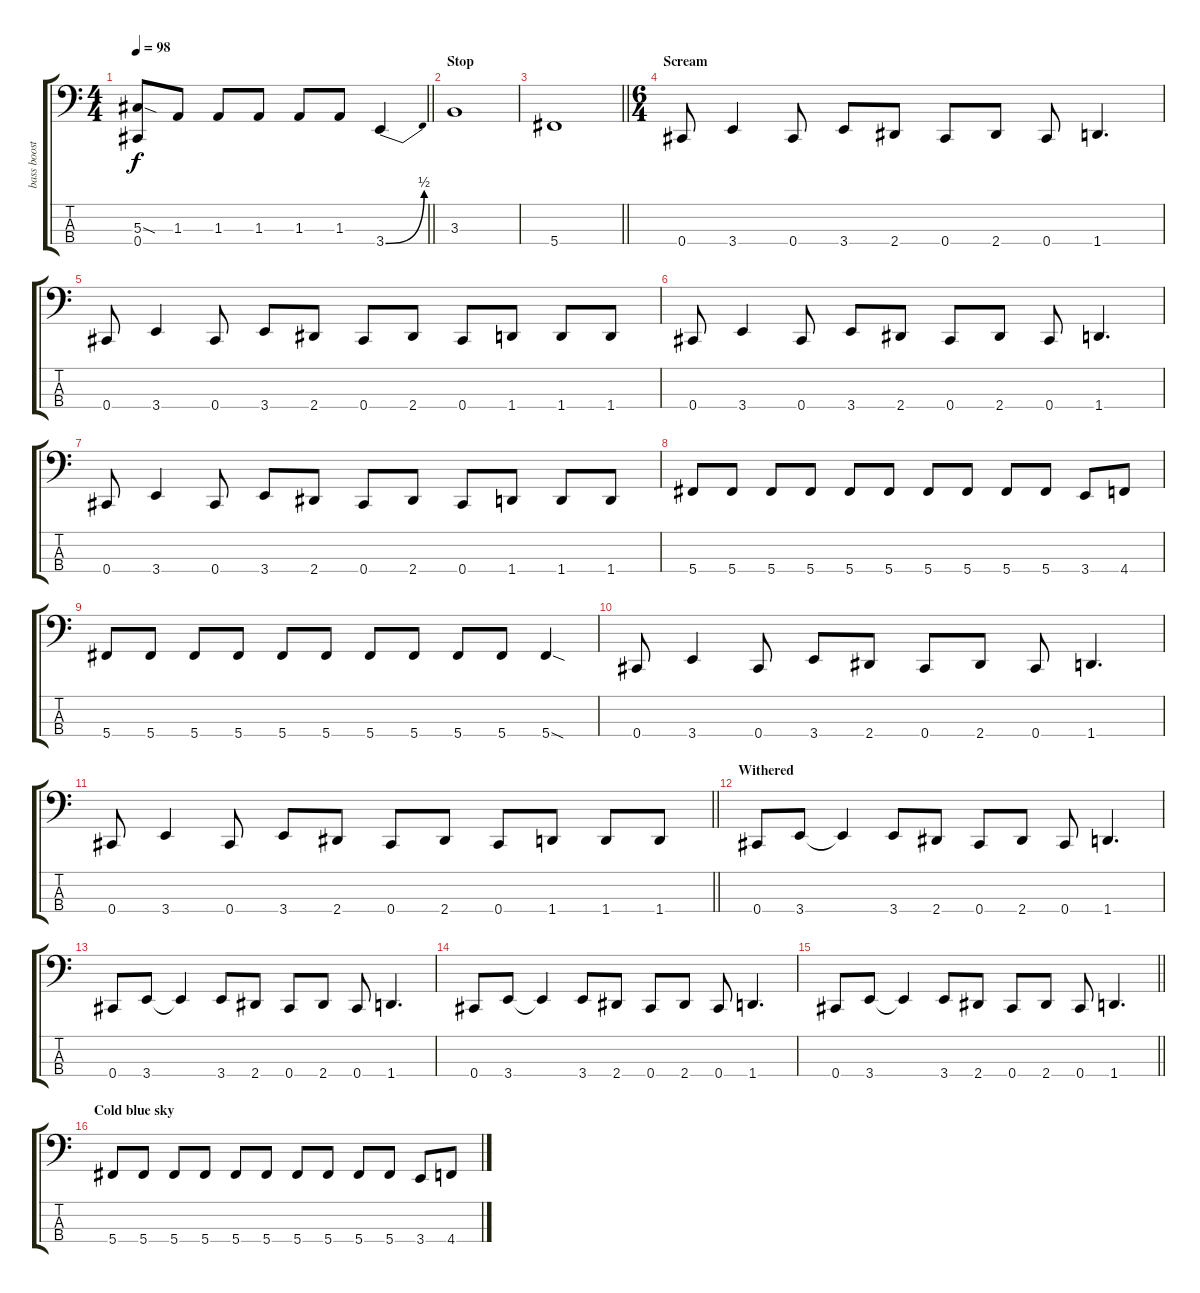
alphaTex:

\track ("bass boost" "bass boost") {instrument electricbassfinger}
\staff {score tabs}
\tuning (Gb2 Db2 Ab1 Db1) {hide}
\ts (4 4)
\tempo 98
\clef f4
\barLineRight lightlight
\ks c
(5.3{sod t} 0.4{t}).8{dy f} 1.3.8 1.3.8 1.3.8 1.3.8 1.3.8 3.4{be (bend 0 0 60 2)}.4 |
\section ("" "Stop")
3.3.1 |
\barLineRight lightlight
5.4.1 |
\ts (6 4)
\section ("" "Scream")
0.4.8 3.4.4 0.4.8 3.4.8 2.4.8 0.4.8 2.4.8 0.4.8 1.4.4{d} |
0.4.8 3.4.4 0.4.8 3.4.8 2.4.8 0.4.8 2.4.8 0.4.8 1.4.8 1.4.8 1.4.8 |
0.4.8 3.4.4 0.4.8 3.4.8 2.4.8 0.4.8 2.4.8 0.4.8 1.4.4{d} |
0.4.8 3.4.4 0.4.8 3.4.8 2.4.8 0.4.8 2.4.8 0.4.8 1.4.8 1.4.8 1.4.8 |
5.4.8 5.4.8 5.4.8 5.4.8 5.4.8 5.4.8 5.4.8 5.4.8 5.4.8 5.4.8 3.4.8 4.4.8 |
5.4.8 5.4.8 5.4.8 5.4.8 5.4.8 5.4.8 5.4.8 5.4.8 5.4.8 5.4.8 5.4{sod}.4 |
0.4.8 3.4.4 0.4.8 3.4.8 2.4.8 0.4.8 2.4.8 0.4.8 1.4.4{d} |
\barLineRight lightlight
0.4.8 3.4.4 0.4.8 3.4.8 2.4.8 0.4.8 2.4.8 0.4.8 1.4.8 1.4.8 1.4.8 |
\section ("" "Withered")
0.4.8 3.4.8 3.4{t}.4 3.4.8 2.4.8 0.4.8 2.4.8 0.4.8 1.4.4{d} |
0.4.8 3.4.8 3.4{t}.4 3.4.8 2.4.8 0.4.8 2.4.8 0.4.8 1.4.4{d} |
0.4.8 3.4.8 3.4{t}.4 3.4.8 2.4.8 0.4.8 2.4.8 0.4.8 1.4.4{d} |
\barLineRight lightlight
0.4.8 3.4.8 3.4{t}.4 3.4.8 2.4.8 0.4.8 2.4.8 0.4.8 1.4.4{d} |
\section ("" "Cold blue sky")
5.4.8 5.4.8 5.4.8 5.4.8 5.4.8 5.4.8 5.4.8 5.4.8 5.4.8 5.4.8 3.4.8 4.4.8
